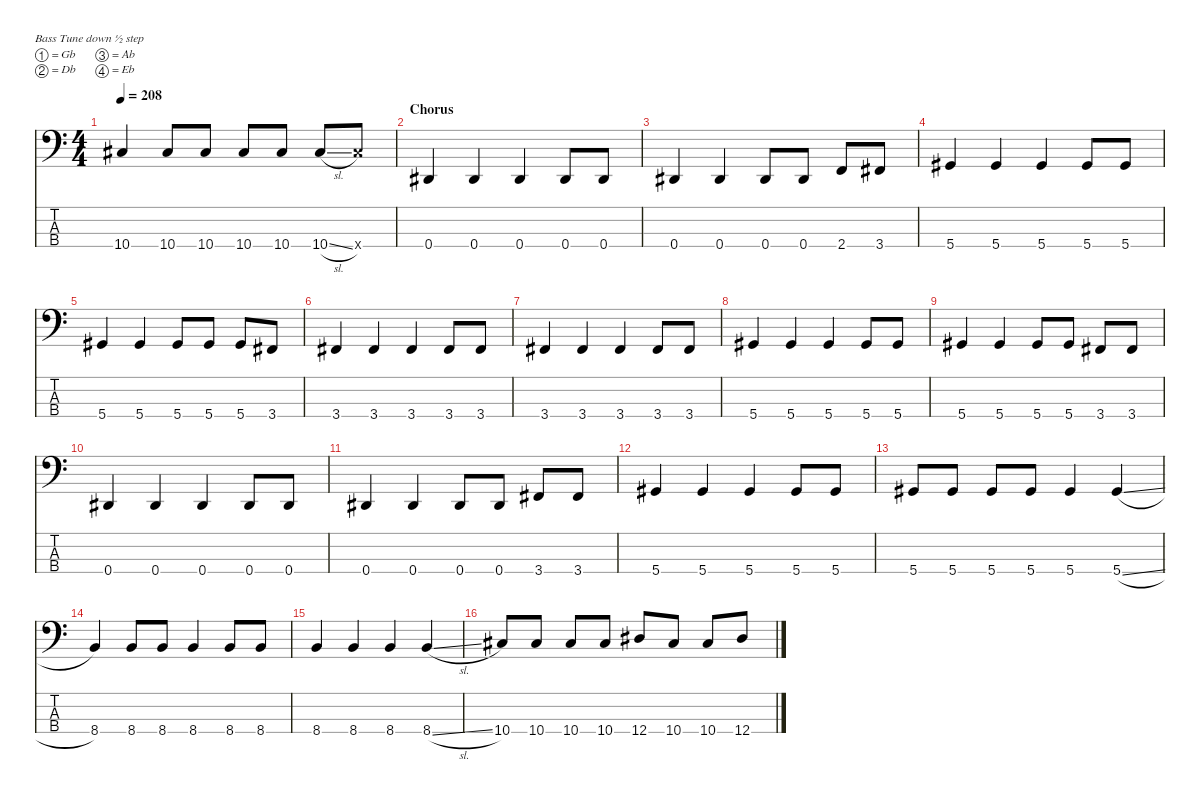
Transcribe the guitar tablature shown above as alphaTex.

\defaultSystemsLayout 4
\hideDynamics
\bracketExtendMode nobrackets
\singleTrackTrackNamePolicy hidden
\multiTrackTrackNamePolicy hidden
\otherSystemsTrackNameOrientation horizontal
\track ("Bass" "el.bs.") {multiBarRest instrument electricbassfinger}
\staff {score tabs}
\tuning (Gb2 Db2 Ab1 Eb1)
\ts (4 4)
\tempo 208
\clef f4
\ks c
10.4{acc #}.4{dy f beam Up} 10.4{acc #}.8{beam Up} 10.4{acc #}.8{beam Up} 10.4{acc #}.8{beam Up} 10.4{acc #}.8{beam Up} 10.4{sl acc #}.8{beam Up} 10.4{x acc #}.8{beam Up} |
\section ("" "Chorus")
0.4{acc #}.4{beam Up} 0.4{acc #}.4{beam Up} 0.4{acc #}.4{beam Up} 0.4{acc #}.8{beam Up} 0.4{acc #}.8{beam Up} |
0.4{acc #}.4{beam Up} 0.4{acc #}.4{beam Up} 0.4{acc #}.8{beam Up} 0.4{acc #}.8{beam Up} 2.4.8{beam Up} 3.4{acc #}.8{beam Up} |
5.4{acc #}.4{beam Up} 5.4{acc #}.4{beam Up} 5.4{acc #}.4{beam Up} 5.4{acc #}.8{beam Up} 5.4{acc #}.8{beam Up} |
5.4{acc #}.4{beam Up} 5.4{acc #}.4{beam Up} 5.4{acc #}.8{beam Up} 5.4{acc #}.8{beam Up} 5.4{acc #}.8{beam Up} 3.4{acc #}.8{beam Up} |
3.4{acc #}.4{beam Up} 3.4{acc #}.4{beam Up} 3.4{acc #}.4{beam Up} 3.4{acc #}.8{beam Up} 3.4{acc #}.8{beam Up} |
3.4{acc #}.4{beam Up} 3.4{acc #}.4{beam Up} 3.4{acc #}.4{beam Up} 3.4{acc #}.8{beam Up} 3.4{acc #}.8{beam Up} |
5.4{acc #}.4{beam Up} 5.4{acc #}.4{beam Up} 5.4{acc #}.4{beam Up} 5.4{acc #}.8{beam Up} 5.4{acc #}.8{beam Up} |
5.4{acc #}.4{beam Up} 5.4{acc #}.4{beam Up} 5.4{acc #}.8{beam Up} 5.4{acc #}.8{beam Up} 3.4{acc #}.8{beam Up} 3.4{acc #}.8{beam Up} |
0.4{acc #}.4{beam Up} 0.4{acc #}.4{beam Up} 0.4{acc #}.4{beam Up} 0.4{acc #}.8{beam Up} 0.4{acc #}.8{beam Up} |
0.4{acc #}.4{beam Up} 0.4{acc #}.4{beam Up} 0.4{acc #}.8{beam Up} 0.4{acc #}.8{beam Up} 3.4{acc #}.8{beam Up} 3.4{acc #}.8{beam Up} |
5.4{acc #}.4{beam Up} 5.4{acc #}.4{beam Up} 5.4{acc #}.4{beam Up} 5.4{acc #}.8{beam Up} 5.4{acc #}.8{beam Up} |
5.4{acc #}.8{beam Up} 5.4{acc #}.8{beam Up} 5.4{acc #}.8{beam Up} 5.4{acc #}.8{beam Up} 5.4{acc #}.4{beam Up} 5.4{sl acc #}.4{beam Up} |
8.4.4{beam Up} 8.4.8{beam Up} 8.4.8{beam Up} 8.4.4{beam Up} 8.4.8{beam Up} 8.4.8{beam Up} |
8.4.4{beam Up} 8.4.4{beam Up} 8.4.4{beam Up} 8.4{sl}.4{beam Up} |
10.4{acc #}.8{beam Up} 10.4{acc #}.8{beam Up} 10.4{acc #}.8{beam Up} 10.4{acc #}.8{beam Up} 12.4{acc #}.8{beam Up} 10.4{acc #}.8{beam Up} 10.4{acc #}.8{beam Up} 12.4{acc #}.8{beam Up}
